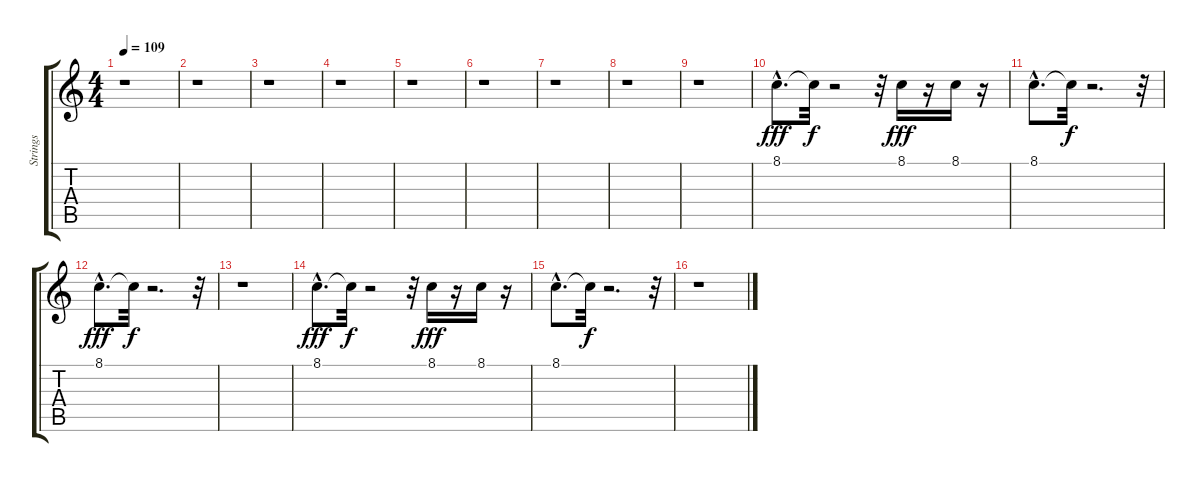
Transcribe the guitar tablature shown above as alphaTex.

\track ("Strings" "Strings") {instrument stringensemble1}
\staff {score tabs}
\tuning (E4 B3 G3 D3 A2 E2) {hide}
\ts (4 4)
\tempo 109
\clef g2
\ks c
r.1{dy f} |
r.1 |
r.1 |
r.1 |
r.1 |
r.1 |
r.1 |
r.1 |
r.1 |
8.1{hac}.8{d dy fff} 8.1{t}.32{dy f} r.2 r.32 8.1.16{dy fff} r.16 8.1.16 r.16 |
8.1{hac}.8{d} 8.1{t}.32{dy f} r.2{d} r.32 |
8.1{hac}.8{d dy fff} 8.1{t}.32{dy f} r.2{d} r.32 |
r.1 |
8.1{hac}.8{d dy fff} 8.1{t}.32{dy f} r.2 r.32 8.1.16{dy fff} r.16 8.1.16 r.16 |
8.1{hac}.8{d} 8.1{t}.32{dy f} r.2{d} r.32 |
r.1
